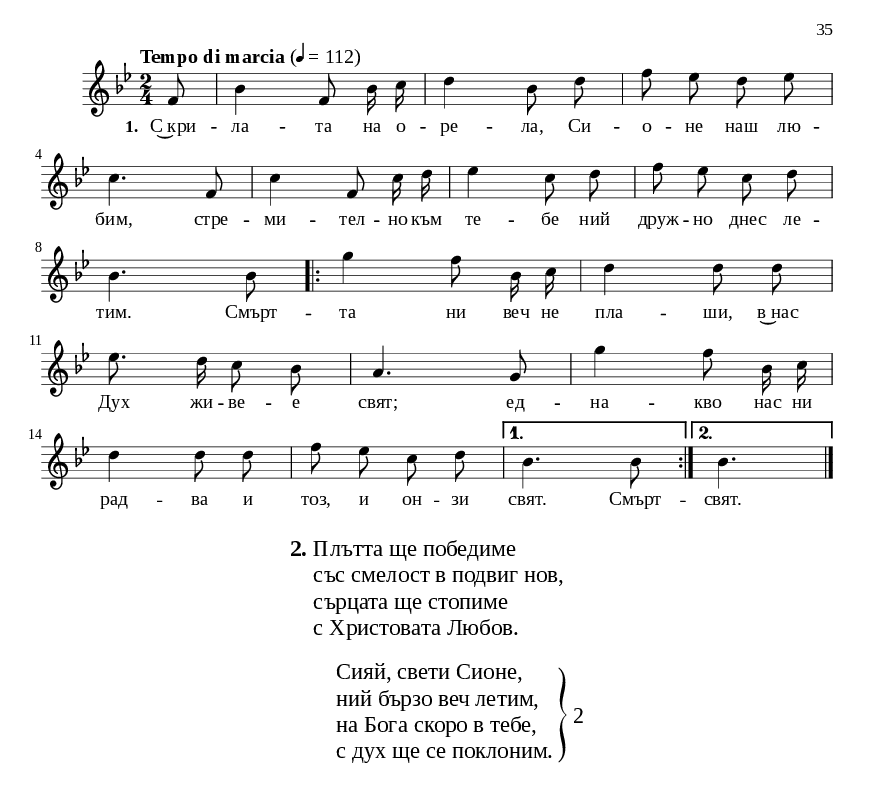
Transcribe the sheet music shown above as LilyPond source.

\version "2.24.4"

% include paper part and global functions
\include "include/globals.ily"
"rightBraces054" = \markup {
  \column {
    % repeat braces
    \translate #'(0 . -4.6)
    \right-brace #46
  }
  \column {
    % repeat numbers
    \translate #'(0 . -5.6 )
    2
  }
}


\bookpart {


  \label #'ref054
  \tocItem \markup "Към Сион"

  \include "include/bookpart-paper.ily"


  \paper {
      print-first-page-number = ##t
      bookpart-level-page-numbering = ##t
  print-page-number = ##t
      first-page-number = #35
}
\score {
    \include "include/score-layout.ily"

    \new Voice \absolute  {
      \clef treble
      \key bes \major
      \time 2/4

      \tempoFunc "Tempo di marcia" 4 "112"
      \autoBeamOff

      \partial 8
      f'8 |  bes'4 f'8 bes'16 c'' | d''4 bes'8 d'' | f''8 es'' d'' es'' \break |

      c''4. f'8 | c''4 f'8 c''16 d'' | es''4 c''8 d'' | f''8 es'' c'' d'' \break |

      bes'4. bes'8 \repeat volta 2 {
        | g''4 f''8 bes'16 c'' d''4 d''8 d'' \break |

        es''8. d''16 c''8 bes' | a'4. g'8 | g''4 f''8 bes'16 c'' \break |

        d''4 d''8 d'' | f''8 es'' c'' d'' |
      } \alternative {
        { bes'4. bes'8 | }
        {bes'4.   \break }
      } \bar "|."
    }

    \addlyrics {
      \set stanza = "1. " С~кри -- ла -- та на о -- ре -- ла, Си -- о -- не наш лю --
      бим, стре -- ми -- тел -- но към те -- бе ний друж -- но днес ле --
      тим. Смърт -- та ни веч не пла -- ши, в~нас
      Дух жи -- ве -- е свят; ед -- на -- кво нас ни
      рад -- ва и тоз, и он -- зи свят. Смърт -- свят.
    }

    \header {
      title = \titleFunc #'ref_desc_2 "Към Сион" "Kăm Sion"
    }

    \midi{}

  } % score


  \markup \abs-fontsize #11 \override #`(baseline-skip . ,bgCoupletBaselineSkip){
    
    \fill-line {
      \column {
        \line {
          \bold "2."
          \column {
            "Плътта ще победиме"
            "със смелост в подвиг нов,"
            "сърцата ще стопиме"
            "с Христовата Любов."
          }
        }
        \vspace #1
        \line {
          \bold "  "
          \column {
            "     Сияй, свети Сионе,"
            "     ний бързо веч летим,"
            "     на Бога скоро в тебе,"
            "     с дух ще се поклоним."
          }\"rightBraces054"
        }
      }
    }
  }

} % bookpart
